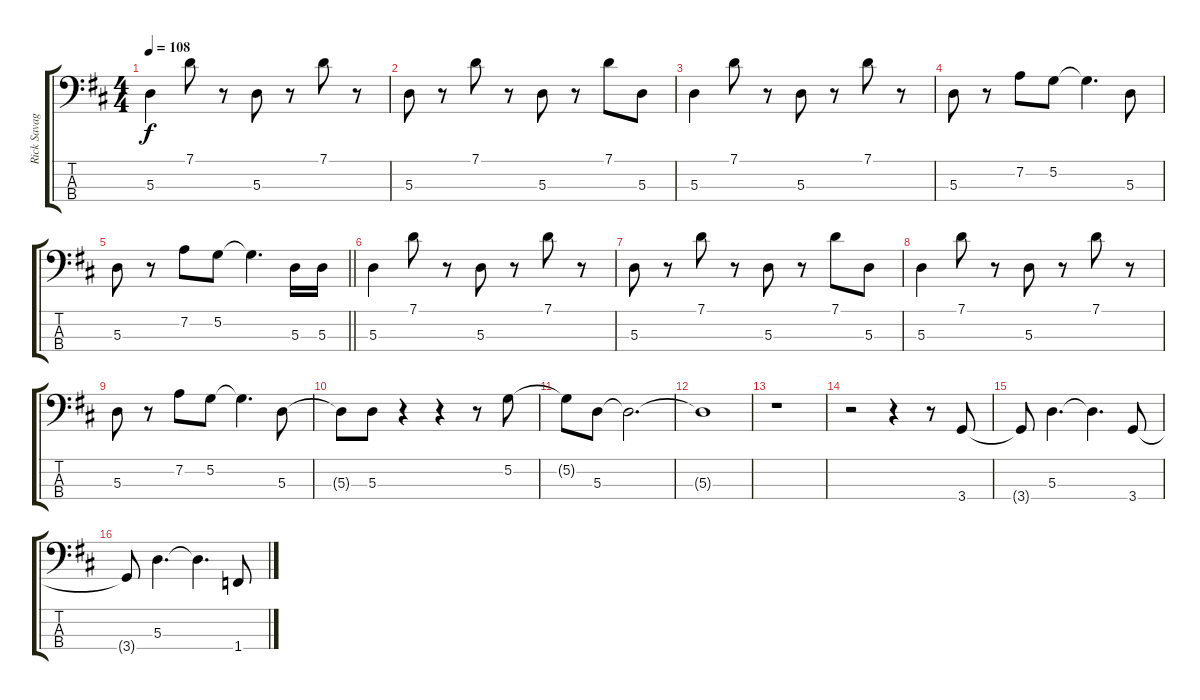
\track ("Rick Savage" "Rick Savag") {instrument electricbasspick}
\staff {score tabs}
\tuning (G2 D2 A1 E1) {hide}
\ts (4 4)
\tempo 108
\clef f4
\ks d
5.3.4{dy f} 7.1.8 r.8 5.3.8 r.8 7.1.8 r.8 |
5.3.8 r.8 7.1.8 r.8 5.3.8 r.8 7.1.8 5.3.8 |
5.3.4 7.1.8 r.8 5.3.8 r.8 7.1.8 r.8 |
5.3.8 r.8 7.2.8 5.2.8 5.2{t}.4{d} 5.3.8 |
\barLineRight lightlight
5.3.8 r.8 7.2.8 5.2.8 5.2{t}.4{d} 5.3.16 5.3.16 |
5.3.4 7.1.8 r.8 5.3.8 r.8 7.1.8 r.8 |
5.3.8 r.8 7.1.8 r.8 5.3.8 r.8 7.1.8 5.3.8 |
5.3.4 7.1.8 r.8 5.3.8 r.8 7.1.8 r.8 |
5.3.8 r.8 7.2.8 5.2.8 5.2{t}.4{d} 5.3.8 |
5.3{t}.8 5.3.8 r.4 r.4 r.8 5.2.8 |
5.2{t}.8 5.3.8 5.3{t}.2{d} |
5.3{t}.1 |
r.1 |
r.2 r.4 r.8 3.4.8 |
3.4{t}.8 5.3.4{d} 5.3{t}.4{d} 3.4.8 |
3.4{t}.8 5.3.4{d} 5.3{t}.4{d} 1.4.8
